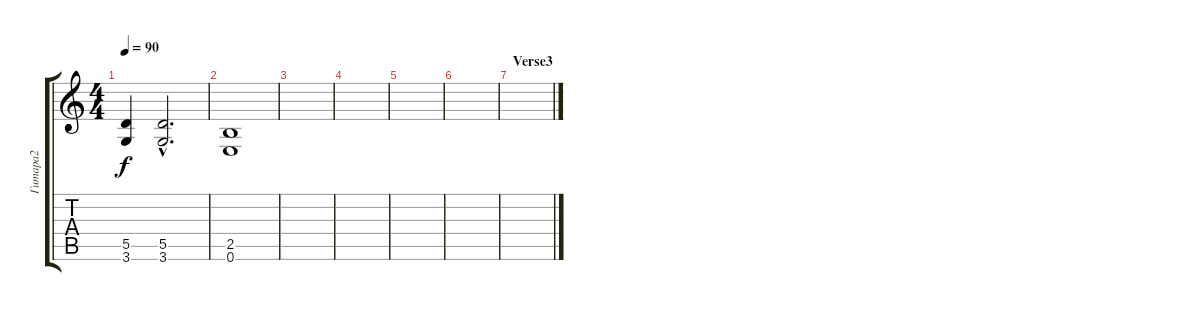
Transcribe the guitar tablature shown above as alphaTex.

\track ("Гитара2" "Гитара2") {instrument distortionguitar}
\staff {score tabs}
\tuning (E4 B3 G3 D3 A2 E2) {hide}
\ts (4 4)
\tempo 90
\clef g2
\ks c
(5.5 3.6).4{dy f} (5.5{hac} 3.6{hac}).2{d} |
(2.5 0.6).1 |
|
|
|
|
\section ("" "Verse3")
